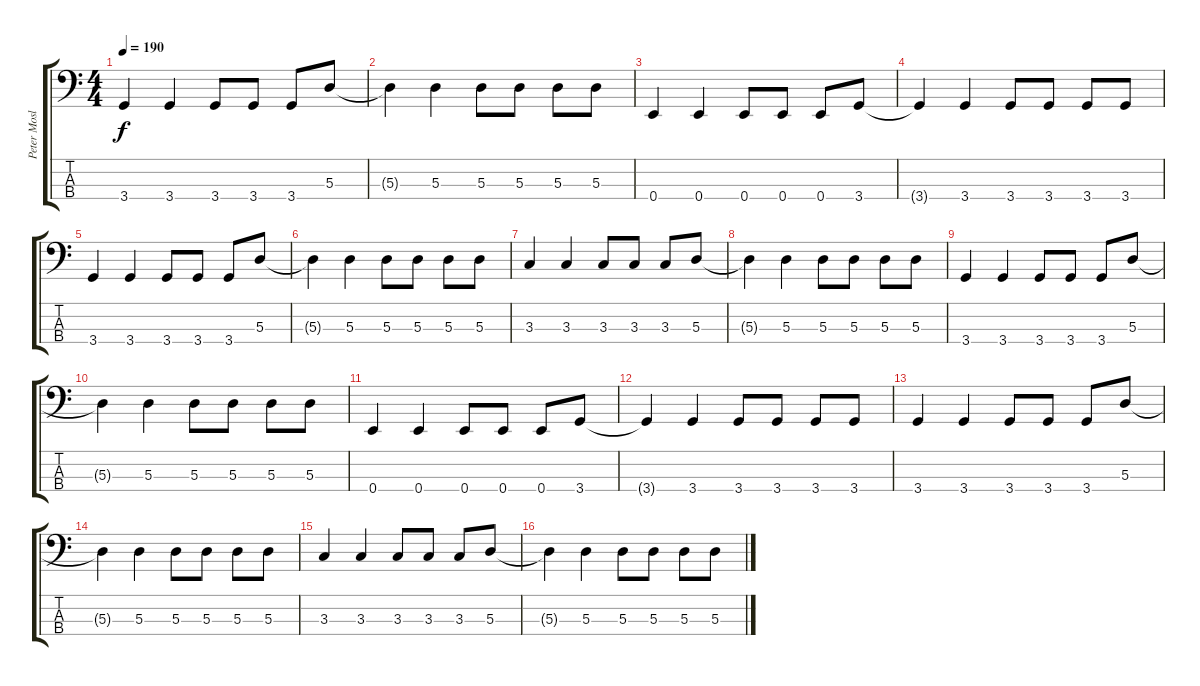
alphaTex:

\track ("Peter Mosley (Bass)" "Peter Mosl") {instrument electricbassfinger}
\staff {score tabs}
\tuning (G2 D2 A1 E1) {hide}
\ts (4 4)
\tempo 190
\clef f4
\ks c
3.4.4{dy f} 3.4.4 3.4.8 3.4.8 3.4.8 5.3.8 |
5.3{t}.4 5.3.4 5.3.8 5.3.8 5.3.8 5.3.8 |
0.4.4 0.4.4 0.4.8 0.4.8 0.4.8 3.4.8 |
3.4{t}.4 3.4.4 3.4.8 3.4.8 3.4.8 3.4.8 |
3.4.4 3.4.4 3.4.8 3.4.8 3.4.8 5.3.8 |
5.3{t}.4 5.3.4 5.3.8 5.3.8 5.3.8 5.3.8 |
3.3.4 3.3.4 3.3.8 3.3.8 3.3.8 5.3.8 |
5.3{t}.4 5.3.4 5.3.8 5.3.8 5.3.8 5.3.8 |
3.4.4 3.4.4 3.4.8 3.4.8 3.4.8 5.3.8 |
5.3{t}.4 5.3.4 5.3.8 5.3.8 5.3.8 5.3.8 |
0.4.4 0.4.4 0.4.8 0.4.8 0.4.8 3.4.8 |
3.4{t}.4 3.4.4 3.4.8 3.4.8 3.4.8 3.4.8 |
3.4.4 3.4.4 3.4.8 3.4.8 3.4.8 5.3.8 |
5.3{t}.4 5.3.4 5.3.8 5.3.8 5.3.8 5.3.8 |
3.3.4 3.3.4 3.3.8 3.3.8 3.3.8 5.3.8 |
5.3{t}.4 5.3.4 5.3.8 5.3.8 5.3.8 5.3.8
